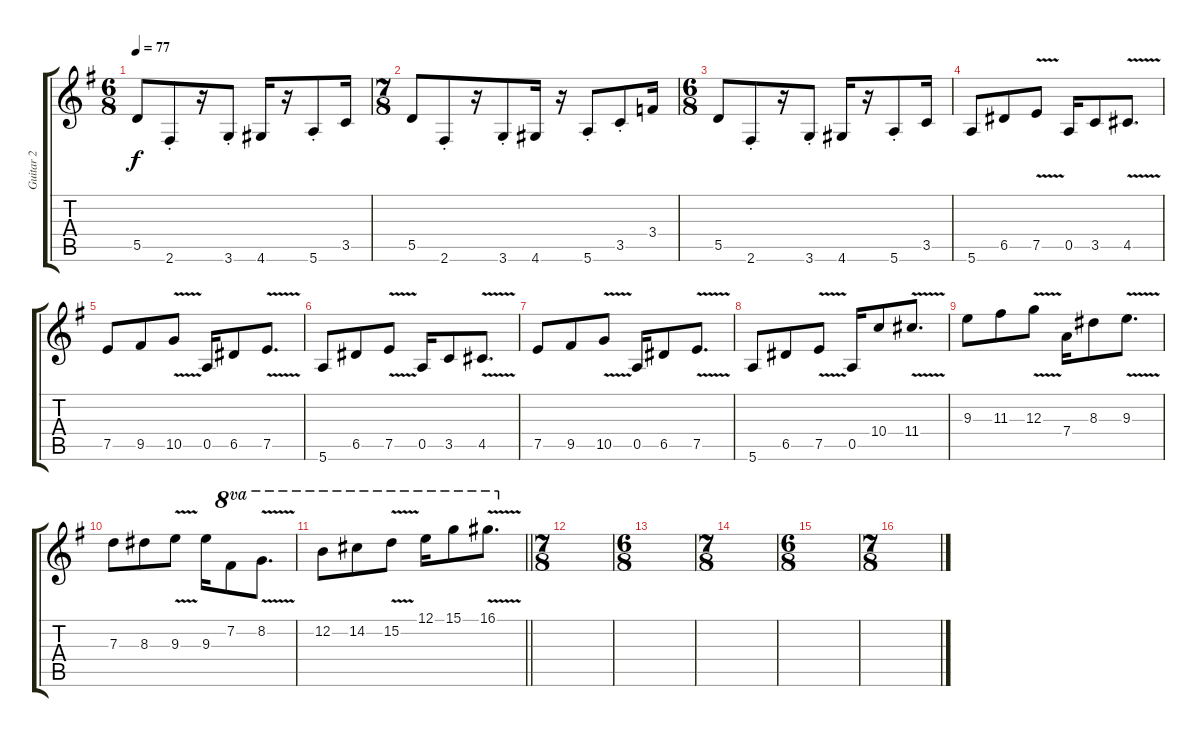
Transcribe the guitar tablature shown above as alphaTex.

\track ("Guitar 2" "Guitar 2") {instrument distortionguitar}
\staff {score tabs}
\tuning (E4 B3 G3 D3 A2 E2) {hide}
\ts (6 8)
\tempo 77
\clef g2
\ks g
5.5.8{dy f} 2.6{st}.8 r.16 3.6{st}.8 4.6.16 r.16 5.6{st}.8 3.5.16 |
\ts (7 8)
5.5.8 2.6{st}.8 r.16 3.6{st}.8 4.6.16 r.16 5.6{st}.8 3.5{st}.8 3.4.16 |
\ts (6 8)
5.5.8 2.6{st}.8 r.16 3.6{st}.8 4.6.16 r.16 5.6{st}.8 3.5.16 |
5.6.8 6.5.8 7.5{v}.8 0.5.16 3.5.8 4.5{v}.8{d} |
7.5.8 9.5.8 10.5{v}.8 0.5.16 6.5.8 7.5{v}.8{d} |
5.6.8 6.5.8 7.5{v}.8 0.5.16 3.5.8 4.5{v}.8{d} |
7.5.8 9.5.8 10.5{v}.8 0.5.16 6.5.8 7.5{v}.8{d} |
5.6.8 6.5.8 7.5{v}.8 0.5.16 10.4.8 11.4{v}.8{d} |
9.3.8 11.3.8 12.3{v}.8 7.4.16 8.3.8 9.3{v}.8{d} |
7.3.8 8.3.8 9.3{v}.8 9.3.16 7.2.8{ot 8va} 8.2{v}.8{d ot 8va} |
\barLineRight lightlight
12.2.8{ot 8va} 14.2.8{ot 8va} 15.2{v}.8{ot 8va} 12.1.16{ot 8va} 15.1.8{ot 8va} 16.1{v}.8{d ot 8va} |
\ts (7 8)
|
\ts (6 8)
|
\ts (7 8)
|
\ts (6 8)
|
\ts (7 8)
